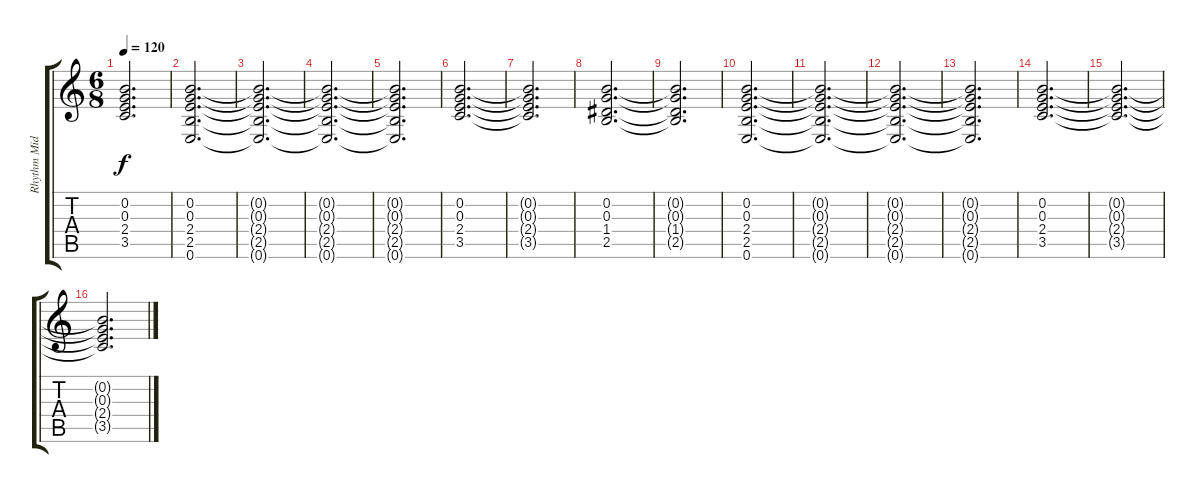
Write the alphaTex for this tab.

\track ("Rhythm Middle (Press F5 for info on this" "Rhythm Mid") {instrument distortionguitar}
\staff {score tabs}
\tuning (E4 B3 G3 D3 A2 E2) {hide}
\ts (6 8)
\tempo 120
\clef g2
\ks c
(0.2{t} 0.3{t} 2.4{t} 3.5{t}).2{d dy f} |
(0.2 0.3 2.4 2.5 0.6).2{d} |
(0.2{t} 0.3{t} 2.4{t} 2.5{t} 0.6{t}).2{d} |
(0.2{t} 0.3{t} 2.4{t} 2.5{t} 0.6{t}).2{d} |
(0.2{t} 0.3{t} 2.4{t} 2.5{t} 0.6{t}).2{d} |
(0.2 0.3 2.4 3.5).2{d} |
(0.2{t} 0.3{t} 2.4{t} 3.5{t}).2{d} |
(0.2 0.3 1.4 2.5).2{d} |
(0.2{t} 0.3{t} 1.4{t} 2.5{t}).2{d} |
(0.2 0.3 2.4 2.5 0.6).2{d} |
(0.2{t} 0.3{t} 2.4{t} 2.5{t} 0.6{t}).2{d} |
(0.2{t} 0.3{t} 2.4{t} 2.5{t} 0.6{t}).2{d} |
(0.2{t} 0.3{t} 2.4{t} 2.5{t} 0.6{t}).2{d} |
(0.2 0.3 2.4 3.5).2{d} |
(0.2{t} 0.3{t} 2.4{t} 3.5{t}).2{d} |
(0.2{t} 0.3{t} 2.4{t} 3.5{t}).2{d}
